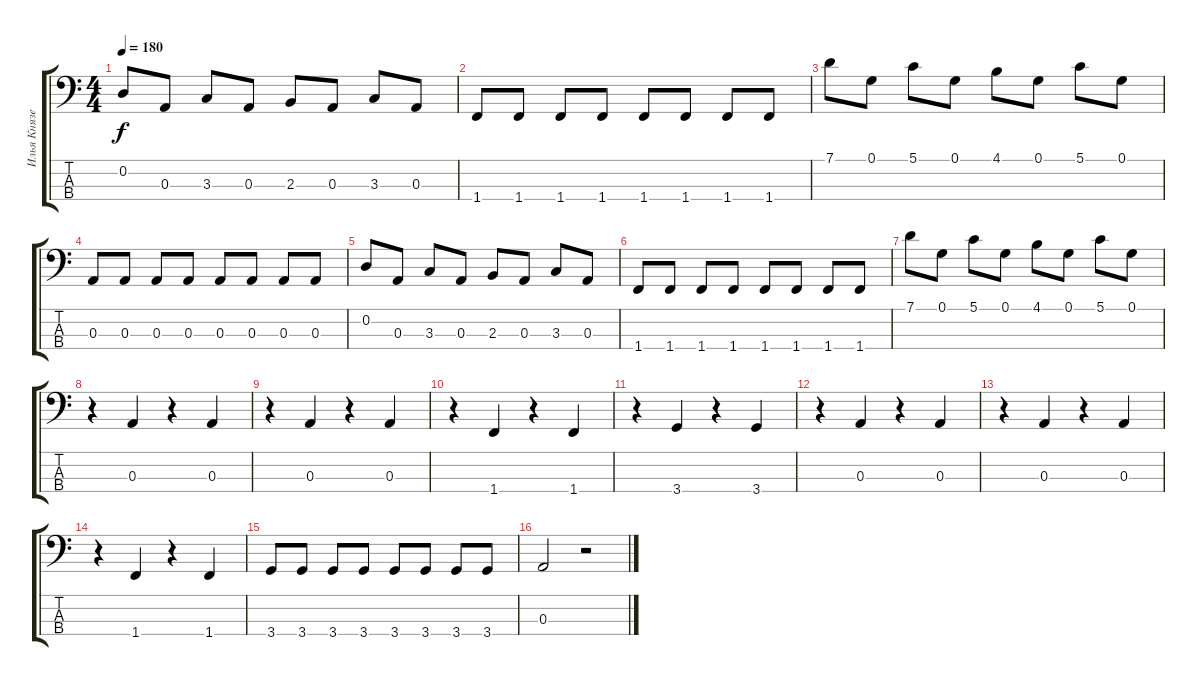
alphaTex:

\track ("Илья Князев" "Илья Князе") {instrument electricbasspick}
\staff {score tabs}
\tuning (G2 D2 A1 E1) {hide}
\ts (4 4)
\tempo 180
\clef f4
\ks c
0.2.8{dy f} 0.3.8 3.3.8 0.3.8 2.3.8 0.3.8 3.3.8 0.3.8 |
1.4.8 1.4.8 1.4.8 1.4.8 1.4.8 1.4.8 1.4.8 1.4.8 |
7.1.8 0.1.8 5.1.8 0.1.8 4.1.8 0.1.8 5.1.8 0.1.8 |
0.3.8 0.3.8 0.3.8 0.3.8 0.3.8 0.3.8 0.3.8 0.3.8 |
0.2.8 0.3.8 3.3.8 0.3.8 2.3.8 0.3.8 3.3.8 0.3.8 |
1.4.8 1.4.8 1.4.8 1.4.8 1.4.8 1.4.8 1.4.8 1.4.8 |
7.1.8 0.1.8 5.1.8 0.1.8 4.1.8 0.1.8 5.1.8 0.1.8 |
r.4 0.3.4 r.4 0.3.4 |
r.4 0.3.4 r.4 0.3.4 |
r.4 1.4.4 r.4 1.4.4 |
r.4 3.4.4 r.4 3.4.4 |
r.4 0.3.4 r.4 0.3.4 |
r.4 0.3.4 r.4 0.3.4 |
r.4 1.4.4 r.4 1.4.4 |
3.4.8 3.4.8 3.4.8 3.4.8 3.4.8 3.4.8 3.4.8 3.4.8 |
0.3.2 r.2
